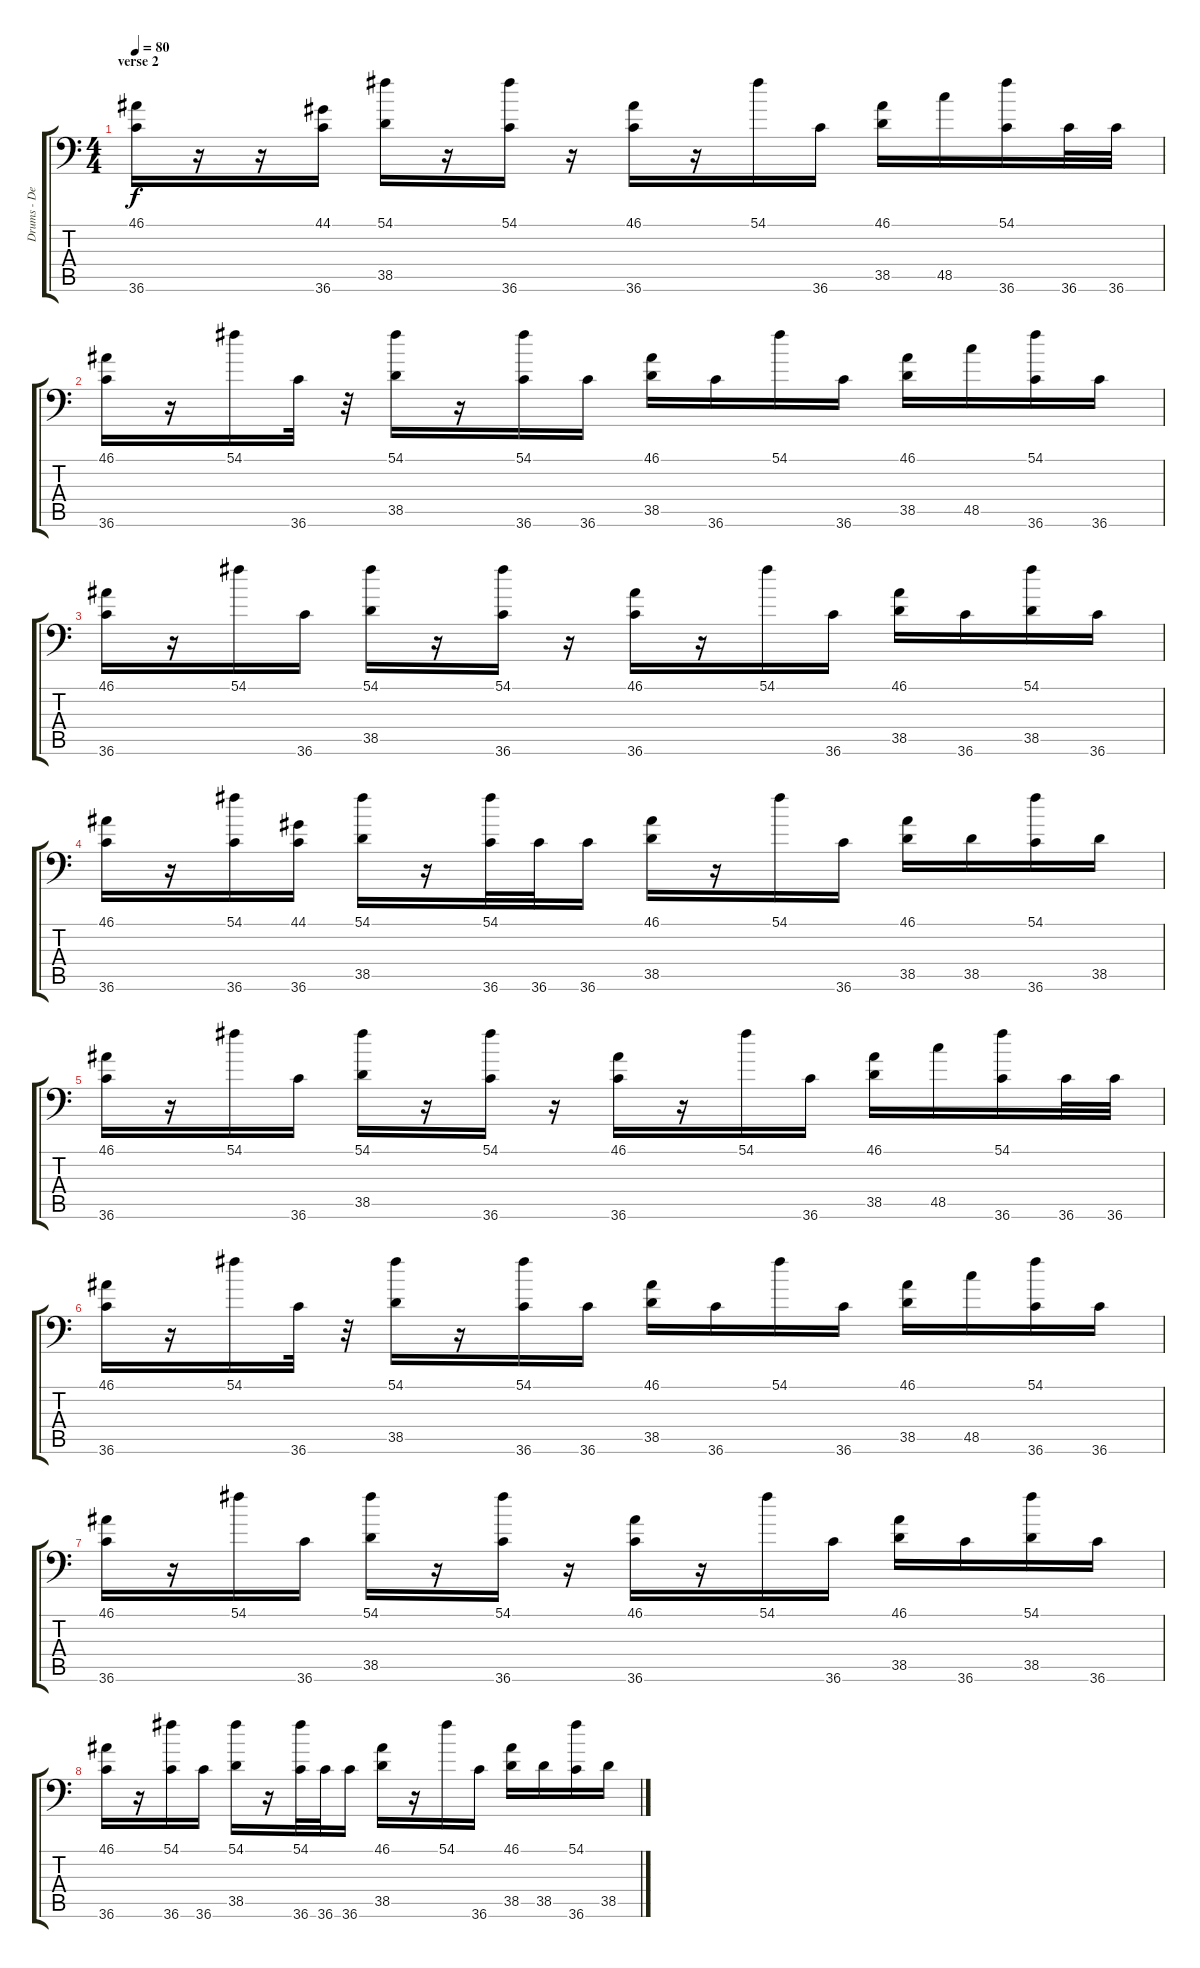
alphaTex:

\track ("Drums - Derek" "Drums - De") {instrument acousticgrandpiano}
\staff {score tabs}
\tuning (C-1 C-1 C-1 C-1 C-1 C-1) {hide}
\ts (4 4)
\section ("" "verse 2")
\tempo 80
\clef f4
\ks c
(46.1 36.6).16{dy f} r.16 r.16 (44.1 36.6).16 (54.1 38.5).16 r.16 (54.1 36.6).16 r.16 (46.1 36.6).16 r.16 54.1.16 36.6.16 (46.1 38.5).16 48.5.16 (54.1 36.6).16 36.6.32 36.6.32 |
(46.1 36.6).16 r.16 54.1.16 36.6.32 r.32 (54.1 38.5).16 r.16 (54.1 36.6).16 36.6.16 (46.1 38.5).16 36.6.16 54.1.16 36.6.16 (46.1 38.5).16 48.5.16 (54.1 36.6).16 36.6.16 |
(46.1 36.6).16 r.16 54.1.16 36.6.16 (54.1 38.5).16 r.16 (54.1 36.6).16 r.16 (46.1 36.6).16 r.16 54.1.16 36.6.16 (46.1 38.5).16 36.6.16 (54.1 38.5).16 36.6.16 |
(46.1 36.6).16 r.16 (54.1 36.6).16 (44.1 36.6).16 (54.1 38.5).16 r.16 (54.1 36.6).32 36.6.32 36.6.16 (46.1 38.5).16 r.16 54.1.16 36.6.16 (46.1 38.5).16 38.5.16 (54.1 36.6).16 38.5.16 |
(46.1 36.6).16 r.16 54.1.16 36.6.16 (54.1 38.5).16 r.16 (54.1 36.6).16 r.16 (46.1 36.6).16 r.16 54.1.16 36.6.16 (46.1 38.5).16 48.5.16 (54.1 36.6).16 36.6.32 36.6.32 |
(46.1 36.6).16 r.16 54.1.16 36.6.32 r.32 (54.1 38.5).16 r.16 (54.1 36.6).16 36.6.16 (46.1 38.5).16 36.6.16 54.1.16 36.6.16 (46.1 38.5).16 48.5.16 (54.1 36.6).16 36.6.16 |
(46.1 36.6).16 r.16 54.1.16 36.6.16 (54.1 38.5).16 r.16 (54.1 36.6).16 r.16 (46.1 36.6).16 r.16 54.1.16 36.6.16 (46.1 38.5).16 36.6.16 (54.1 38.5).16 36.6.16 |
(46.1 36.6).16 r.16 (54.1 36.6).16 36.6.16 (54.1 38.5).16 r.16 (54.1 36.6).32 36.6.32 36.6.16 (46.1 38.5).16 r.16 54.1.16 36.6.16 (46.1 38.5).16 38.5.16 (54.1 36.6).16 38.5.16
